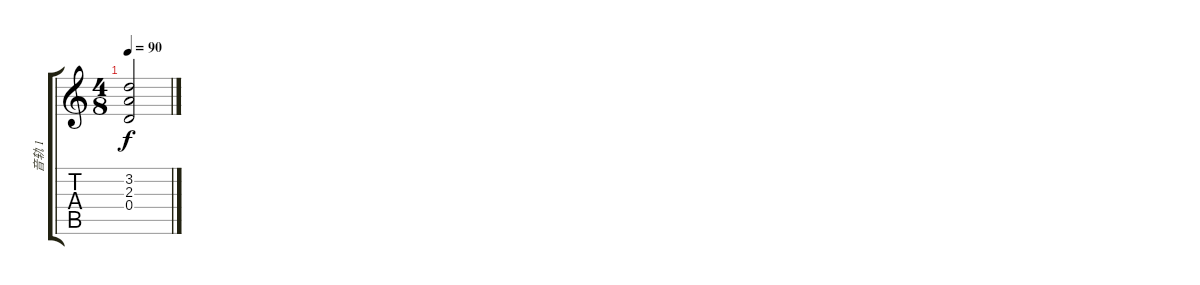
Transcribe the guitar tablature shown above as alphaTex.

\track ("音轨 1" "音轨 1") {solo instrument acousticguitarsteel}
\staff {score tabs}
\tuning (E4 B3 G3 D3 A2 E2) {hide}
\ts (4 8)
\tempo 90
\clef g2
\ks c
(3.2 2.3 0.4).2{dy f}
